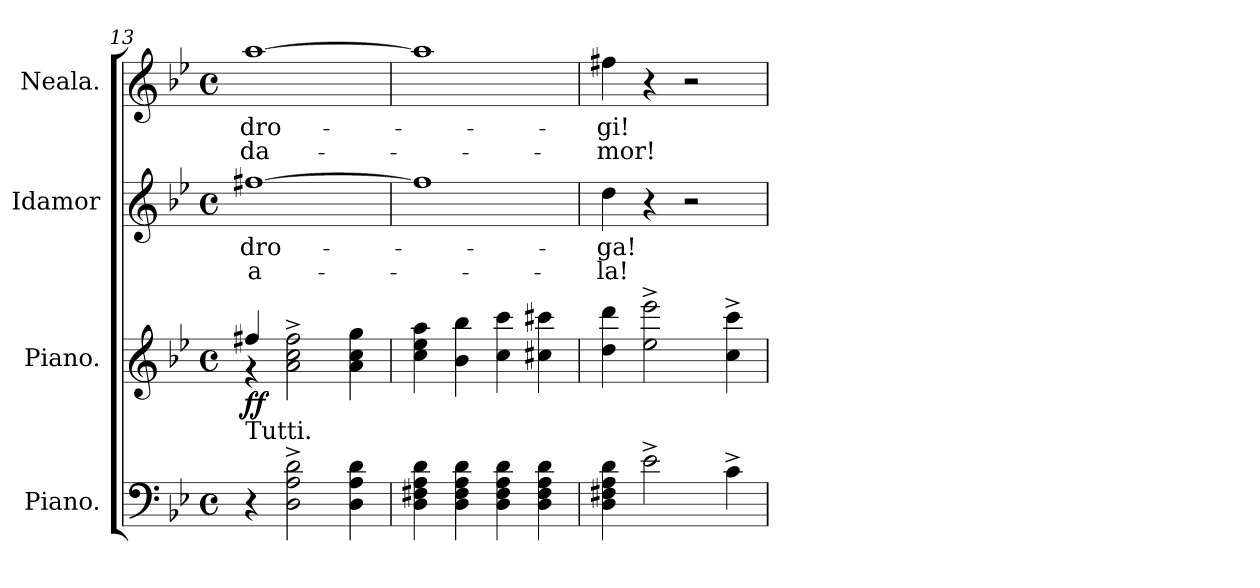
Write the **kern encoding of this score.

**kern	**kern	**dynam	**kern	**text	**text	**kern	**text	**text
*part4	*part3	*part3	*part2	*part2	*part2	*part1	*part1	*part1
*staff4	*staff3	*staff3	*staff2	*staff2	*staff2	*staff1	*staff1	*staff1
*I"Piano.	*I"Piano.	*	*I"Idamor	*	*	*I"Neala.	*	*
*	*	*	*I'I.	*	*	*I'N.	*	*
*clefF4	*clefG2	*	*clefG2	*	*	*clefG2	*	*
*k[b-e-]	*k[b-e-]	*	*k[b-e-]	*	*	*k[b-e-]	*	*
*g:	*g:	*	*g:	*	*	*g:	*	*
*M4/4	*M4/4	*	*M4/4	*	*	*M4/4	*	*
*met(c)	*met(c)	*	*met(c)	*	*	*met(c)	*	*
=13	=13	=13	=13	=13	=13	=13	=13	=13
*	*^	*	*	*	*	*	*	*
!	!LO:TX:b:t=Tutti.	!	!	!	!	!	!	!	!
4r	4ff#X/	4r	ff	[1ff#X	dro-	-a-	[1aa	dro-	-da-
2D^\ 2A^\ 2d^\	2a^\ 2cc^\ 2ff#^\	2ryy	.	.	.	.	.	.	.
4D\ 4A\ 4d\	4a\ 4cc\ 4gg\	4ryy	.	.	.	.	.	.	.
*	*v	*v	*	*	*	*	*	*	*
=14	=14	=14	=14	=14	=14	=14	=14	=14
4D\ 4F#X\ 4A\ 4d\	4cc\ 4ee-\ 4aa\	.	1ff#]	.	.	1aa]	.	.
4D\ 4F#\ 4A\ 4d\	4b-\ 4bb-\	.	.	.	.	.	.	.
4D\ 4F#\ 4A\ 4d\	4cc\ 4ccc\	.	.	.	.	.	.	.
4D\ 4F#\ 4A\ 4d\	4cc#X\ 4ccc#X\	.	.	.	.	.	.	.
=15	=15	=15	=15	=15	=15	=15	=15	=15
4D\ 4F#X\ 4A\ 4d\	4dd\ 4ddd\	.	4dd\	-ga!	-la!	4ff#X\	-gi!	-mor!
2e-^\	2ee-^\ 2eee-^\	.	4r	.	.	4r	.	.
.	.	.	2r	.	.	2r	.	.
4c^\	4cc^\ 4ccc^\	.	.	.	.	.	.	.
=	=	=	=	=	=	=	=	=
*-	*-	*-	*-	*-	*-	*-	*-	*-
